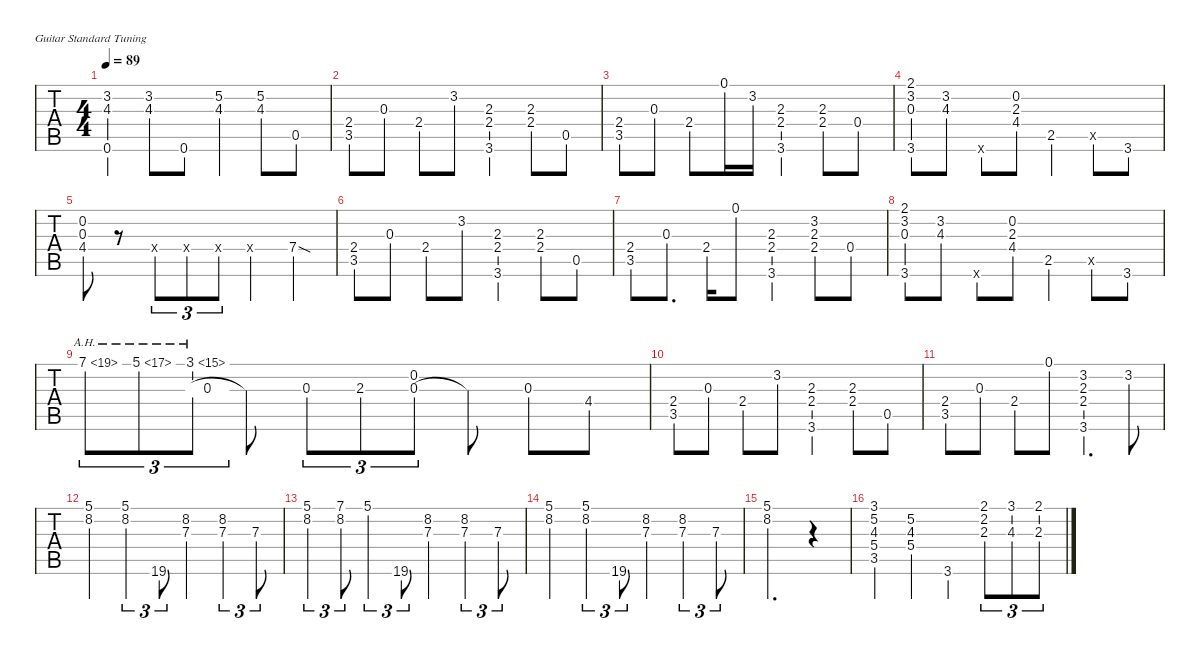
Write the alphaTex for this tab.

\defaultSystemsLayout 4
\hideDynamics
\bracketExtendMode nobrackets
\singleTrackTrackNamePolicy hidden
\multiTrackTrackNamePolicy hidden
\firstSystemTrackNameOrientation horizontal
\otherSystemsTrackNameOrientation horizontal
\extendBarLines
\chordDiagramsInScore
\track ("Classical Guitar" "Classical Guitar") {instrument brightacousticpiano}
\staff {tabs}
\tuning (E4 B3 G3 D3 A2 E2)
\ts (4 4)
\tempo 89
\clef g2
\ks c
(3.2 4.3 0.6).4{dy mf} (3.2 4.3).8 0.6.8 (5.2 4.3).4 (5.2 4.3).8 0.5.8 |
(2.4 3.5).8 0.3.8 2.4.8 3.2.8 (2.3 2.4 3.6).4 (2.3 2.4).8 0.5.8 |
(2.4 3.5).8 0.3.8 2.4.8 0.1.16 3.2.16 (2.3 2.4 3.6).4 (2.3 2.4).8 0.4.8 |
(2.1{acc #} 3.2 0.3 3.6).8 (3.2 4.3).8 0.6{x}.8 (0.2 2.3 4.4{acc #}).8 2.5.4 0.5{x}.8 3.6.8 |
(0.2 0.3 4.4{acc #}).8 r.8 0.4{x}.8{tu (3 2)} 0.4{x}.8{tu (3 2)} 0.4{x}.8{tu (3 2)} 0.4{x}.4 7.4{sod}.4 |
\scale
1.08659 (2.4 3.5).8 0.3.8 2.4.8 3.2.8 (2.3 2.4 3.6).4 (2.3 2.4).8 0.5.8 |
\scale
0.938694 (2.4 3.5).8 0.3.8{d} 2.4.16 0.1.8 (2.3 2.4 3.6).4 (2.3 2.4 3.2).8 0.4.8 |
\scale
0.974718 (2.1{acc #} 3.2 0.3 3.6).8 (3.2 4.3).8 0.6{x}.8 (0.2 2.3 4.4{acc #}).8 2.5.4 0.5{x}.8 3.6.8 |
\scale
1.64174 7.1{ah 12}.8{tu (3 2)} 5.1{ah 12}.8{tu (3 2)} (0.3 3.1{ah 12}).8{tu (3 2)} 0.3{t}.8 0.3.8{tu (3 2)} 2.3.8{tu (3 2)} (0.2 0.3).8{tu (3 2)} 0.3{t}.8 0.3.8 4.4{acc #}.8 |
\scale
0.681772 (2.4 3.5).8 0.3.8 2.4.8 3.2.8 (2.3 2.4 3.6).4 (2.3 2.4).8 0.5.8 |
\scale
0.676489 (2.4 3.5).8 0.3.8 2.4.8 0.1.8 (3.2 2.3 2.4 3.6).4{d} 3.2.8 |
(5.1 8.2).4 (5.1 8.2).4{tu (3 2)} 19.6.8{tu (3 2)} (8.2 7.3).4 (8.2 7.3).4{tu (3 2)} 7.3.8{tu (3 2)} |
(5.1 8.2).4{tu (3 2)} (7.1 8.2).8{tu (3 2)} 5.1.4{tu (3 2)} 19.6.8{tu (3 2)} (8.2 7.3).4 (8.2 7.3).4{tu (3 2)} 7.3.8{tu (3 2)} |
(5.1 8.2).4 (5.1 8.2).4{tu (3 2)} 19.6.8{tu (3 2)} (8.2 7.3).4 (8.2 7.3).4{tu (3 2)} 7.3.8{tu (3 2)} |
(5.1 8.2).2{d} r.4 |
(3.1 5.2 4.3 5.4 3.5).4 (5.2 4.3 5.4).4 3.6.4 (2.1{acc #} 2.2{acc b} 2.3).8{tu (3 2)} (3.1 4.3).8{tu (3 2)} (2.1{acc #} 2.3).8{tu (3 2)}
